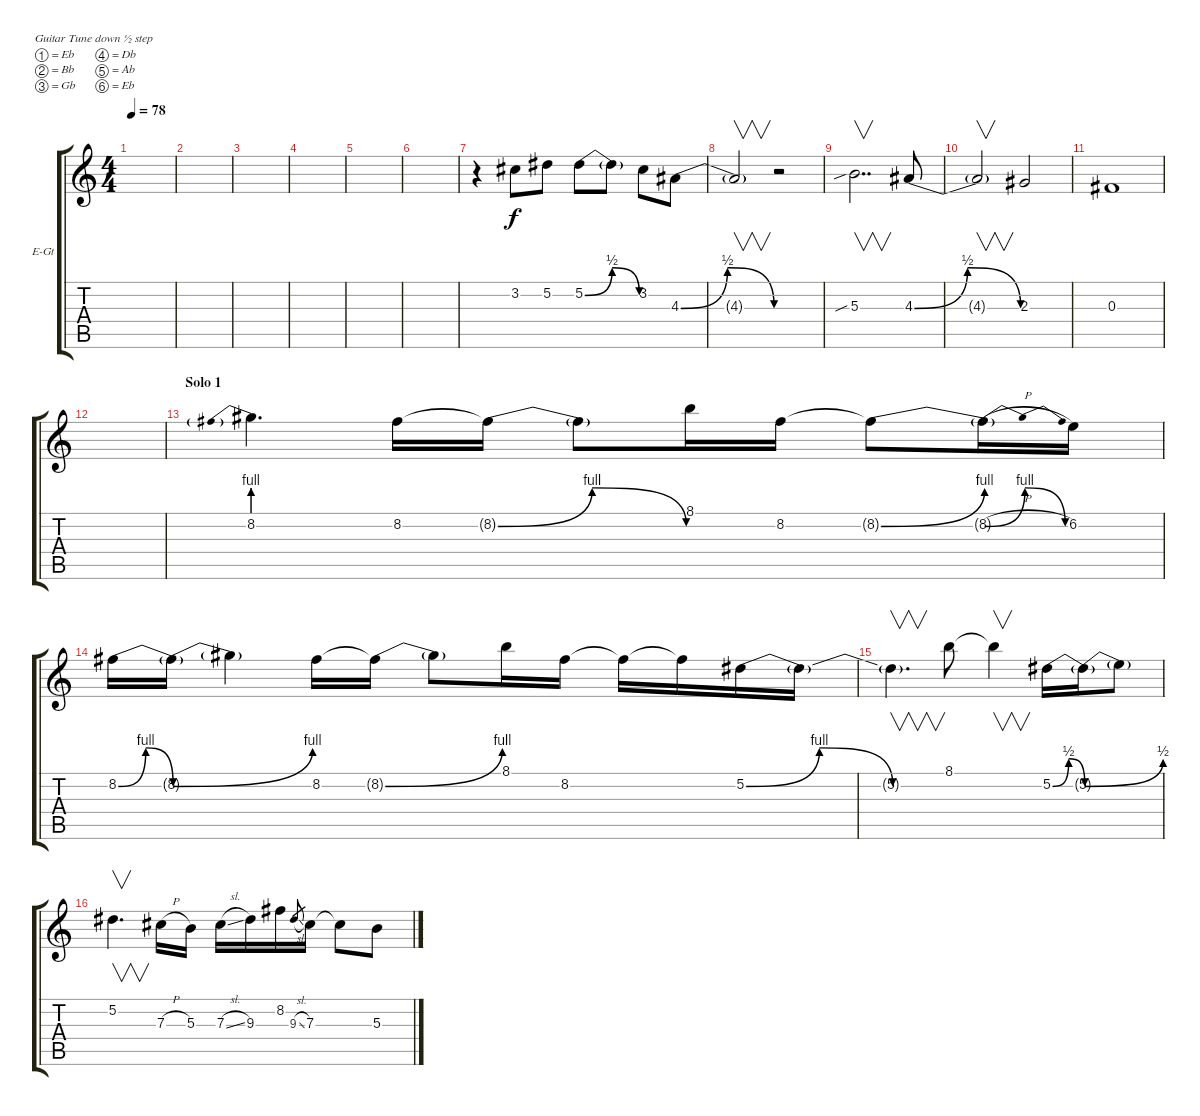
\defaultSystemsLayout 4
\bracketExtendMode groupsimilarinstruments
\firstSystemTrackNameOrientation horizontal
\otherSystemsTrackNameOrientation horizontal
\track ("Electric Guitar 5" "E-Gt") {instrument distortionguitar}
\staff {score tabs}
\tuning (Eb4 Bb3 Gb3 Db3 Ab2 Eb2)
\ts (4 4)
\tempo 78
\clef g2
\scale
0.333333
\ks c
|
\scale
0.333333 |
\scale
0.333333 |
\scale
0.333333 |
\scale
0.333333 |
\scale
0.333333 |
\scale
0.333333 r.4 3.2.8 5.2.8 5.2{be (bendrelease 0 0 10.2 2 20.4 2 30 0)}.8 5.2{t}.8 3.2.8 4.3{be (bendrelease 0 0 10.2 2 20.4 2 30 0)}.8 |
\scale
0.333333 4.3{t}.2{v} r.2 |
5.3{sib}.2{v dd} 4.3{be (bendrelease 0 0 10.2 2 20.4 2 30 0)}.8 |
4.3{t}.2{v} 2.3.2 |
0.3.1 |
|
\section ("" "Solo 1")
8.2{be (prebend 0 4 60 4)}.4{d} 8.2.16 8.2{be (bendrelease 0 0 10.2 4 20.4 4 30 0) t}.16 8.2{t}.8 8.1.16 8.2.16 8.2{be (bend 0 0 15 4) t}.8 8.2{be (bendrelease 0 0 10.2 4 20.4 4 30 0) h t}.16 6.2.16 |
8.2{be (bendrelease 0 0 10.2 4 20.4 4 30 0)}.16 8.2{be (bend 0 0 15 4) t}.16 8.2{t}.4 8.2.16 8.2{be (bend 0 0 15 4) t}.16 8.2{t}.8 8.1.16 8.2.16 8.2{t}.16 8.2{t}.16 5.2{be (bendrelease 0 0 10.2 4 20.4 4 30 0)}.16 5.2{t}.16 |
5.2{be (hold 0 0 60 0) t}.4{v d} 8.1.8 8.1{t}.4{v} 5.2{be (bendrelease 0 0 9.6 2 20.4 2 30 0)}.16 5.2{be (bend 0 0 15 2) t}.16 5.2{t}.8 |
5.2.4{v d} 7.3{h}.16 5.3.16 7.3{sl}.16 9.3.16 8.2.16 9.3{sl}.8{gr} 7.3.16 7.3{t}.8 5.3.8
